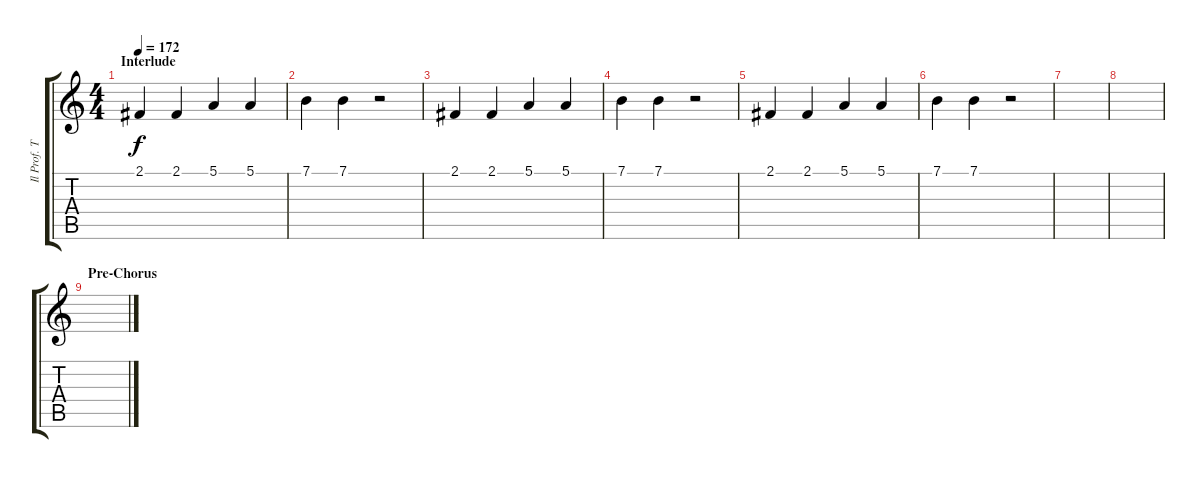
\track ("Il Prof. Tetro (Keyboard 1)" "Il Prof. T") {instrument lead1square}
\staff {score tabs}
\tuning (E4 B3 G3 D3 A2 E2) {hide}
\ts (4 4)
\section ("" "Interlude")
\tempo 172
\clef g2
\ks c
2.1.4{dy f volume 16 balance 8 instrument pad2warm} 2.1.4 5.1.4 5.1.4 |
7.1.4 7.1.4 r.2 |
2.1.4 2.1.4 5.1.4 5.1.4 |
7.1.4 7.1.4 r.2 |
2.1.4 2.1.4 5.1.4 5.1.4 |
7.1.4 7.1.4 r.2 |
|
|
\section ("" "Pre-Chorus")
